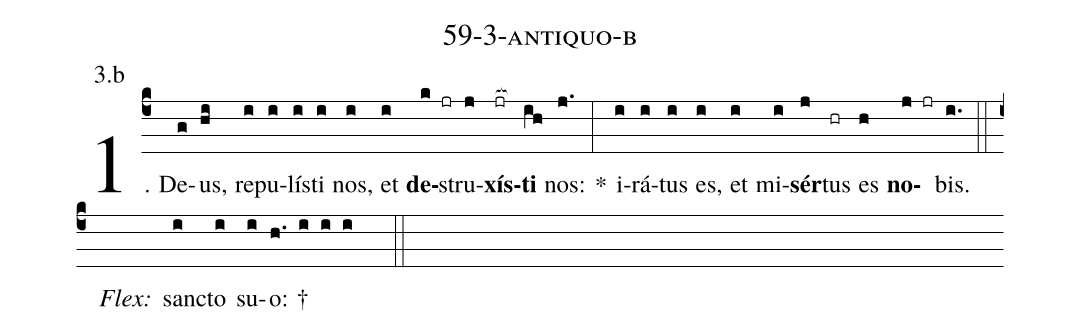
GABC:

name: 59-3-antiquo-b;
annotation: 3.b;
%%
(c4)1. De(g)us,(hi) re(i)pu(i)lís(i)ti(i) nos,(i) et(i) <b>de</b>(k jr)stru(j)<b>xís</b>(jr[ocb:1{])<b>ti</b>(ih[ocb:0}]) nos:(j.) *(:) i(i)rá(i)tus(i) es,(i) et(i) mi(i)<b>sér</b>(j)tus(hr) es(h) <b>no</b>(j jr)bis.(i.) (::)
<i>Flex:</i>()  sanc(i)to(i) su(i)o: †(h. i i i  ::)
